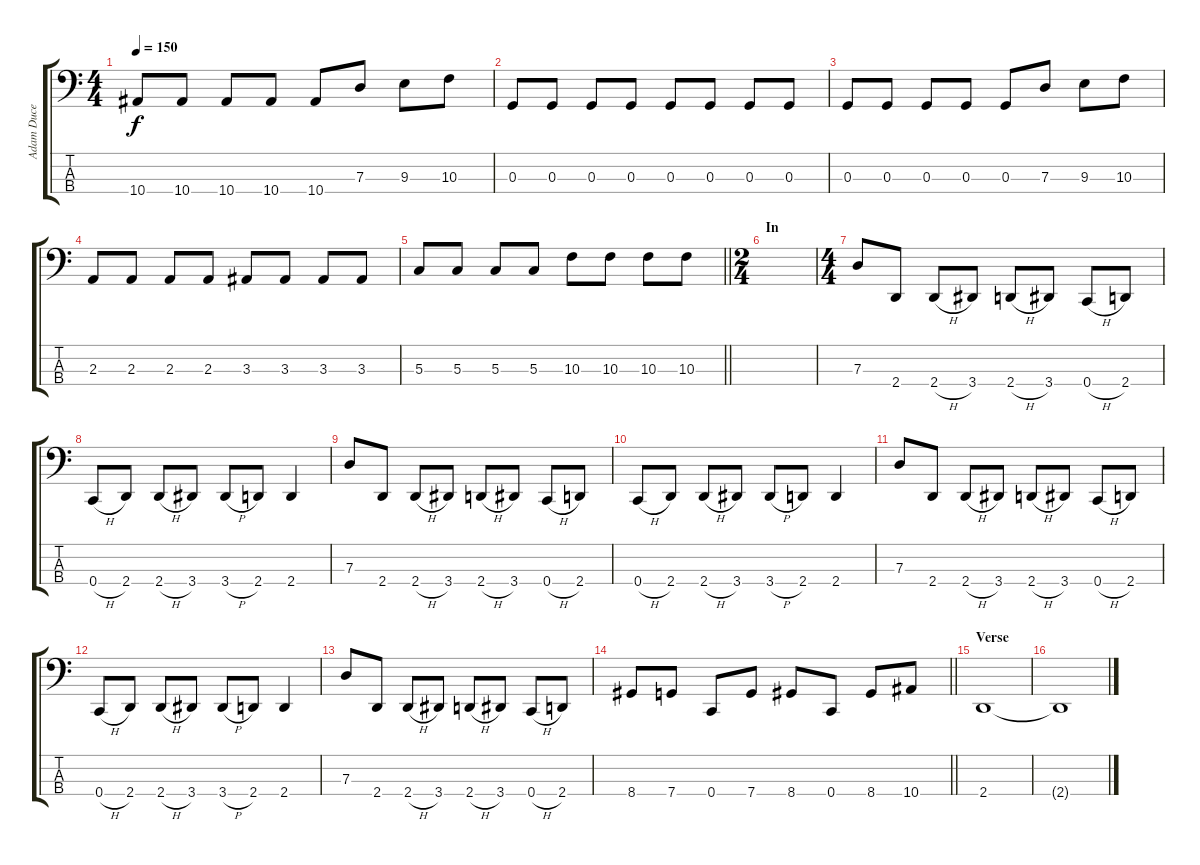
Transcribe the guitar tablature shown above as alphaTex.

\track ("Adam Duce" "Adam Duce") {instrument electricbasspick}
\staff {score tabs}
\tuning (F2 C2 G1 C1) {hide}
\ts (4 4)
\tempo 150
\clef f4
\ks c
10.4.8{dy f} 10.4.8 10.4.8 10.4.8 10.4.8 7.3.8 9.3.8 10.3.8 |
0.3.8 0.3.8 0.3.8 0.3.8 0.3.8 0.3.8 0.3.8 0.3.8 |
0.3.8 0.3.8 0.3.8 0.3.8 0.3.8 7.3.8 9.3.8 10.3.8 |
2.3.8 2.3.8 2.3.8 2.3.8 3.3.8 3.3.8 3.3.8 3.3.8 |
\barLineRight lightlight
5.3.8 5.3.8 5.3.8 5.3.8 10.3.8 10.3.8 10.3.8 10.3.8 |
\ts (2 4)
\section ("" "In")
|
\ts (4 4)
7.3.8 2.4.8 2.4{h}.8 3.4.8 2.4{h}.8 3.4.8 0.4{h}.8 2.4.8 |
0.4{h}.8 2.4.8 2.4{h}.8 3.4.8 3.4{h}.8 2.4.8 2.4.4 |
7.3.8 2.4.8 2.4{h}.8 3.4.8 2.4{h}.8 3.4.8 0.4{h}.8 2.4.8 |
0.4{h}.8 2.4.8 2.4{h}.8 3.4.8 3.4{h}.8 2.4.8 2.4.4 |
7.3.8 2.4.8 2.4{h}.8 3.4.8 2.4{h}.8 3.4.8 0.4{h}.8 2.4.8 |
0.4{h}.8 2.4.8 2.4{h}.8 3.4.8 3.4{h}.8 2.4.8 2.4.4 |
7.3.8 2.4.8 2.4{h}.8 3.4.8 2.4{h}.8 3.4.8 0.4{h}.8 2.4.8 |
\barLineRight lightlight
8.4.8 7.4.8 0.4.8 7.4.8 8.4.8 0.4.8 8.4.8 10.4.8 |
\section ("" "Verse")
2.4.1 |
2.4{t}.1
